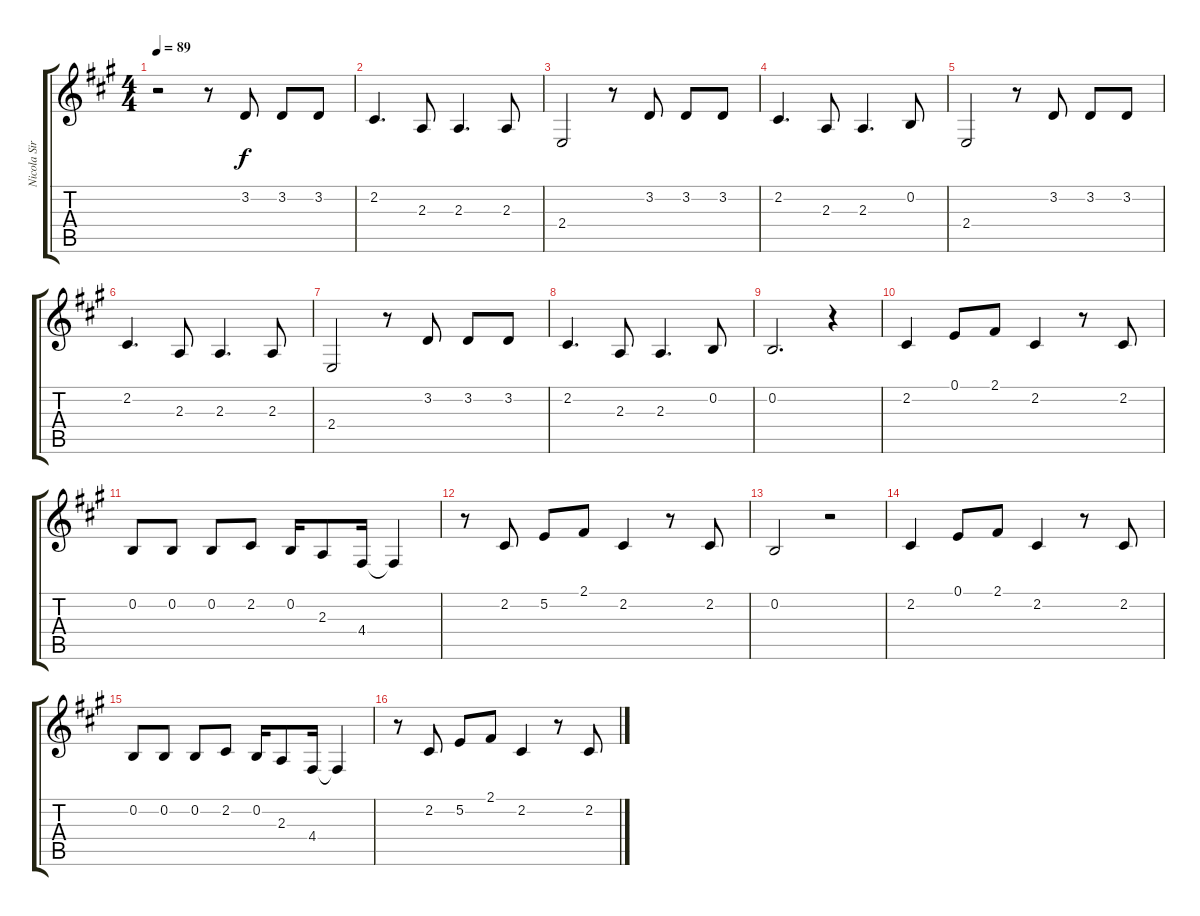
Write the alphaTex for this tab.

\track ("Nicola Sirkis" "Nicola Sir") {instrument bassoon}
\staff {score tabs}
\tuning (E4 B3 G3 D3 A2 E2) {hide}
\ts (4 4)
\tempo 89
\clef g2
\ks a
r.2{dy f} r.8 3.2.8 3.2.8 3.2.8 |
2.2.4{d} 2.3.8 2.3.4{d} 2.3.8 |
2.4.2 r.8 3.2.8 3.2.8 3.2.8 |
2.2.4{d} 2.3.8 2.3.4{d} 0.2.8 |
2.4.2 r.8 3.2.8 3.2.8 3.2.8 |
2.2.4{d} 2.3.8 2.3.4{d} 2.3.8 |
2.4.2 r.8 3.2.8 3.2.8 3.2.8 |
2.2.4{d} 2.3.8 2.3.4{d} 0.2.8 |
0.2.2{d} r.4 |
2.2.4 0.1.8 2.1.8 2.2.4 r.8 2.2.8 |
0.2.8 0.2.8 0.2.8 2.2.8 0.2.16 2.3.8 4.4.16 4.4{t}.4 |
r.8 2.2.8 5.2.8 2.1.8 2.2.4 r.8 2.2.8 |
0.2.2 r.2 |
2.2.4 0.1.8 2.1.8 2.2.4 r.8 2.2.8 |
0.2.8 0.2.8 0.2.8 2.2.8 0.2.16 2.3.8 4.4.16 4.4{t}.4 |
r.8 2.2.8 5.2.8 2.1.8 2.2.4 r.8 2.2.8
